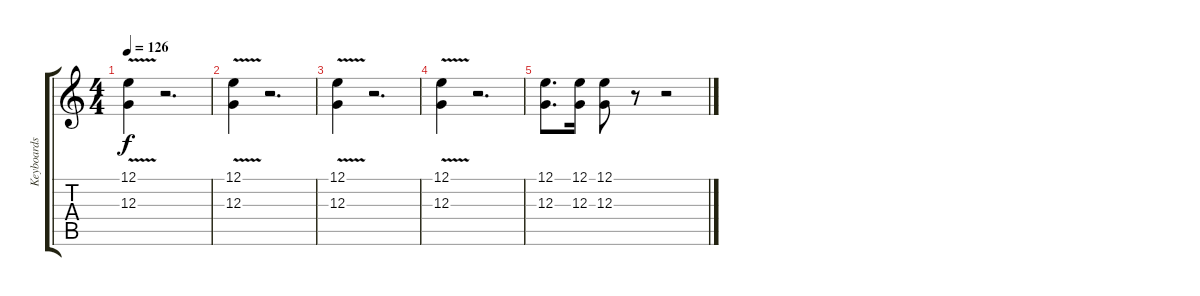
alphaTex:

\track ("Keyboards 1" "Keyboards ") {instrument lead2sawtooth}
\staff {score tabs}
\tuning (E4 B3 G3 D3 A2 E2) {hide}
\ts (4 4)
\tempo 126
\clef g2
\ks c
(12.1{v} 12.3{v}).4{dy f} r.2{d} |
(12.1{v} 12.3{v}).4 r.2{d} |
(12.1{v} 12.3{v}).4 r.2{d} |
(12.1{v} 12.3{v}).4 r.2{d} |
(12.1 12.3).8{d} (12.1 12.3).16 (12.1 12.3).8 r.8 r.2
